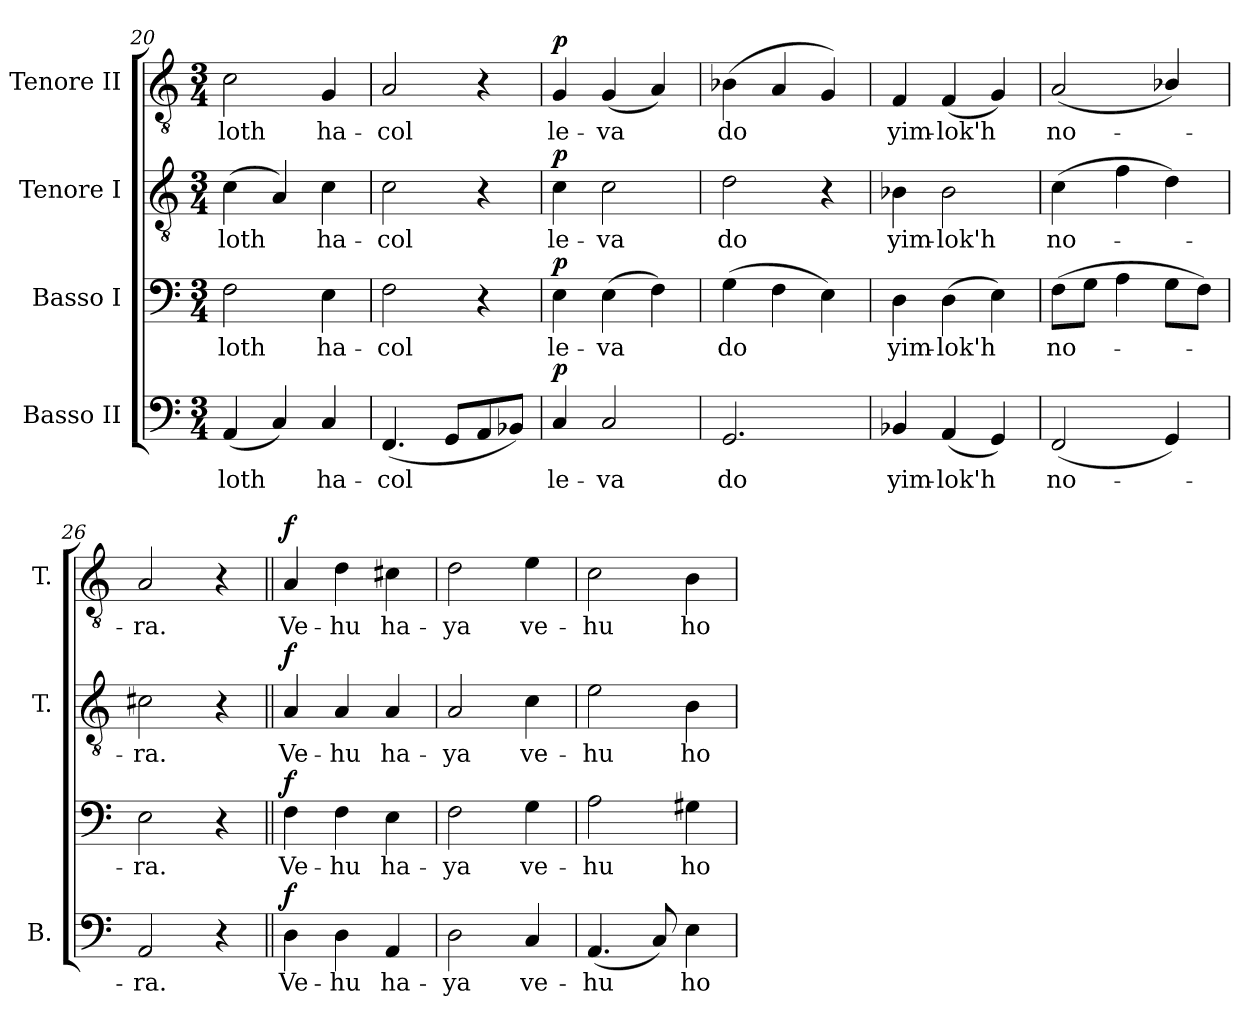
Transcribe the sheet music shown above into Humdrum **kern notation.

**kern	**text	**dynam	**kern	**text	**dynam	**kern	**text	**dynam	**kern	**text	**dynam
*part4	*part4	*part4	*part3	*part3	*part3	*part2	*part2	*part2	*part1	*part1	*part1
*staff4	*staff4	*staff4	*staff3	*staff3	*staff3	*staff2	*staff2	*staff2	*staff1	*staff1	*staff1
*I"Basso II	*	*	*I"Basso I	*	*	*I"Tenore I	*	*	*I"Tenore II	*	*
*I'B.	*	*	*	*	*	*I'T.	*	*	*I'T.	*	*
*clefF4	*	*	*clefF4	*	*	*clefGv2	*	*	*clefGv2	*	*
*	*	*	*	*	*	*ITrd7c12	*	*	*ITrd7c12	*	*
*k[]	*	*	*k[]	*	*	*k[]	*	*	*k[]	*	*
*C:	*	*	*C:	*	*	*C:	*	*	*C:	*	*
*M3/4	*	*	*M3/4	*	*	*M3/4	*	*	*M3/4	*	*
=20	=20	=20	=20	=20	=20	=20	=20	=20	=20	=20	=20
!	!LO:LY:b:color=#000000	!	!	!	!	!	!	!	!	!	!
!	!	!	!	!LO:LY:b:color=#000000	!	!	!	!	!	!	!
!	!	!	!	!	!	!	!LO:LY:b:color=#000000	!	!	!	!
!	!	!	!	!	!	!	!	!	!	!LO:LY:b:color=#000000	!
(4AAi/	-loth	.	2Fi\	-loth	.	(4Ci\	-loth	.	2Ci\	-loth	.
4Ci/)	.	.	.	.	.	4AAi/)	.	.	.	.	.
!	!LO:LY:b:color=#000000	!	!	!	!	!	!	!	!	!	!
!	!	!	!	!LO:LY:b:color=#000000	!	!	!	!	!	!	!
!	!	!	!	!	!	!	!LO:LY:b:color=#000000	!	!	!	!
!	!	!	!	!	!	!	!	!	!	!LO:LY:b:color=#000000	!
4Ci/	ha-	.	4Ei\	ha-	.	4Ci\	ha-	.	4GGi/	ha-	.
=21	=21	=21	=21	=21	=21	=21	=21	=21	=21	=21	=21
!	!LO:LY:b:color=#000000	!	!	!	!	!	!	!	!	!	!
!	!	!	!	!LO:LY:b:color=#000000	!	!	!	!	!	!	!
!	!	!	!	!	!	!	!LO:LY:b:color=#000000	!	!	!	!
!	!	!	!	!	!	!	!	!	!	!LO:LY:b:color=#000000	!
(4.FFi/	-col	.	2Fi\	-col	.	2Ci\	-col	.	2AAi/	-col	.
8GGi/L	.	.	.	.	.	.	.	.	.	.	.
8AAi/	.	.	4r	.	.	4r	.	.	4r	.	.
8BB-Xi/J)	.	.	.	.	.	.	.	.	.	.	.
=22	=22	=22	=22	=22	=22	=22	=22	=22	=22	=22	=22
!	!LO:LY:b:color=#000000	!	!	!	!	!	!	!	!	!	!
!	!	!	!	!LO:LY:b:color=#000000	!	!	!	!	!	!	!
!	!	!	!	!	!	!	!LO:LY:b:color=#000000	!	!	!	!
!	!	!	!	!	!	!	!	!	!	!LO:LY:b:color=#000000	!
4Ci/	le-	p	4Ei\	le-	p	4Ci\	le-	p	4GGi/	le-	p
!	!LO:LY:b:color=#000000	!	!	!	!	!	!	!	!	!	!
!	!	!	!	!LO:LY:b:color=#000000	!	!	!	!	!	!	!
!	!	!	!	!	!	!	!LO:LY:b:color=#000000	!	!	!	!
!	!	!	!	!	!	!	!	!	!	!LO:LY:b:color=#000000	!
2Ci/	-va	.	(4Ei\	-va	.	2Ci\	-va	.	(4GGi/	-va	.
.	.	.	4Fi\)	.	.	.	.	.	4AAi/)	.	.
=23	=23	=23	=23	=23	=23	=23	=23	=23	=23	=23	=23
!	!LO:LY:b:color=#000000	!	!	!	!	!	!	!	!	!	!
!	!	!	!	!LO:LY:b:color=#000000	!	!	!	!	!	!	!
!	!	!	!	!	!	!	!LO:LY:b:color=#000000	!	!	!	!
!	!	!	!	!	!	!	!	!	!	!LO:LY:b:color=#000000	!
2.GGi/	do	.	(4Gi\	do	.	2Di\	do	.	(4BB-Xi\	do	.
.	.	.	4Fi\	.	.	.	.	.	4AAi/	.	.
.	.	.	4Ei\)	.	.	4r	.	.	4GGi/)	.	.
!!LO:PB:g=z
=24	=24	=24	=24	=24	=24	=24	=24	=24	=24	=24	=24
!	!LO:LY:b:color=#000000	!	!	!	!	!	!	!	!	!	!
!	!	!	!	!LO:LY:b:color=#000000	!	!	!	!	!	!	!
!	!	!	!	!	!	!	!LO:LY:b:color=#000000	!	!	!	!
!	!	!	!	!	!	!	!	!	!	!LO:LY:b:color=#000000	!
4BB-Xi/	yim-	.	4Di\	yim-	.	4BB-Xi\	yim-	.	4FFi/	yim-	.
!	!LO:LY:b:color=#000000	!	!	!	!	!	!	!	!	!	!
!	!	!	!	!LO:LY:b:color=#000000	!	!	!	!	!	!	!
!	!	!	!	!	!	!	!LO:LY:b:color=#000000	!	!	!	!
!	!	!	!	!	!	!	!	!	!	!LO:LY:b:color=#000000	!
(4AAi/	-lok'h	.	(4Di\	-lok'h	.	2BB-i\	-lok'h	.	(4FFi/	-lok'h	.
4GGi/)	.	.	4Ei\)	.	.	.	.	.	4GGi/)	.	.
=25	=25	=25	=25	=25	=25	=25	=25	=25	=25	=25	=25
!	!LO:LY:b:color=#000000	!	!	!	!	!	!	!	!	!	!
!	!	!	!	!LO:LY:b:color=#000000	!	!	!	!	!	!	!
!	!	!	!	!	!	!	!LO:LY:b:color=#000000	!	!	!	!
!	!	!	!	!	!	!	!	!	!	!LO:LY:b:color=#000000	!
(2FFi/	no-	.	(8Fi\L	no-	.	(4Ci\	no-	.	(2AAi/	no-	.
.	.	.	8Gi\J	.	.	.	.	.	.	.	.
.	.	.	4Ai\	.	.	4Fi\	.	.	.	.	.
4GGi/)	.	.	8Gi\L	.	.	4Di\)	.	.	4BB-Xi/)	.	.
.	.	.	8Fi\J)	.	.	.	.	.	.	.	.
=26	=26	=26	=26	=26	=26	=26	=26	=26	=26	=26	=26
!	!LO:LY:b:color=#000000	!	!	!	!	!	!	!	!	!	!
!	!	!	!	!LO:LY:b:color=#000000	!	!	!	!	!	!	!
!	!	!	!	!	!	!	!LO:LY:b:color=#000000	!	!	!	!
!	!	!	!	!	!	!	!	!	!	!LO:LY:b:color=#000000	!
2AAi/	-ra.	.	2Ei\	-ra.	.	2C#Xi\	-ra.	.	2AAi/	-ra.	.
4r	.	.	4r	.	.	4r	.	.	4r	.	.
=27||	=27||	=27||	=27||	=27||	=27||	=27||	=27||	=27||	=27||	=27||	=27||
!	!LO:LY:b:color=#000000	!	!	!	!	!	!	!	!	!	!
!	!	!	!	!LO:LY:b:color=#000000	!	!	!	!	!	!	!
!	!	!	!	!	!	!	!LO:LY:b:color=#000000	!	!	!	!
!	!	!	!	!	!	!	!	!	!	!LO:LY:b:color=#000000	!
4Di\	Ve-	f	4Fi\	Ve-	f	4AAi/	Ve-	f	4AAi/	Ve-	f
!	!LO:LY:b:color=#000000	!	!	!	!	!	!	!	!	!	!
!	!	!	!	!LO:LY:b:color=#000000	!	!	!	!	!	!	!
!	!	!	!	!	!	!	!LO:LY:b:color=#000000	!	!	!	!
!	!	!	!	!	!	!	!	!	!	!LO:LY:b:color=#000000	!
4Di\	-hu	.	4Fi\	-hu	.	4AAi/	-hu	.	4Di\	-hu	.
!	!LO:LY:b:color=#000000	!	!	!	!	!	!	!	!	!	!
!	!	!	!	!LO:LY:b:color=#000000	!	!	!	!	!	!	!
!	!	!	!	!	!	!	!LO:LY:b:color=#000000	!	!	!	!
!	!	!	!	!	!	!	!	!	!	!LO:LY:b:color=#000000	!
4AAi/	ha-	.	4Ei\	ha-	.	4AAi/	ha-	.	4C#Xi\	ha-	.
=28	=28	=28	=28	=28	=28	=28	=28	=28	=28	=28	=28
!	!LO:LY:b:color=#000000	!	!	!	!	!	!	!	!	!	!
!	!	!	!	!LO:LY:b:color=#000000	!	!	!	!	!	!	!
!	!	!	!	!	!	!	!LO:LY:b:color=#000000	!	!	!	!
!	!	!	!	!	!	!	!	!	!	!LO:LY:b:color=#000000	!
2Di\	-ya	.	2Fi\	-ya	.	2AAi/	-ya	.	2Di\	-ya	.
!	!LO:LY:b:color=#000000	!	!	!	!	!	!	!	!	!	!
!	!	!	!	!LO:LY:b:color=#000000	!	!	!	!	!	!	!
!	!	!	!	!	!	!	!LO:LY:b:color=#000000	!	!	!	!
!	!	!	!	!	!	!	!	!	!	!LO:LY:b:color=#000000	!
4Ci/	ve-	.	4Gi\	ve-	.	4Ci\	ve-	.	4Ei\	ve-	.
=29	=29	=29	=29	=29	=29	=29	=29	=29	=29	=29	=29
!	!LO:LY:b:color=#000000	!	!	!	!	!	!	!	!	!	!
!	!	!	!	!LO:LY:b:color=#000000	!	!	!	!	!	!	!
!	!	!	!	!	!	!	!LO:LY:b:color=#000000	!	!	!	!
!	!	!	!	!	!	!	!	!	!	!LO:LY:b:color=#000000	!
(4.AAi/	-hu	.	2Ai\	-hu	.	2Ei\	-hu	.	2Ci\	-hu	.
8Ci/)	.	.	.	.	.	.	.	.	.	.	.
!	!LO:LY:b:color=#000000	!	!	!	!	!	!	!	!	!	!
!	!	!	!	!LO:LY:b:color=#000000	!	!	!	!	!	!	!
!	!	!	!	!	!	!	!LO:LY:b:color=#000000	!	!	!	!
!	!	!	!	!	!	!	!	!	!	!LO:LY:b:color=#000000	!
4Ei\	ho-	.	4G#Xi\	ho-	.	4BBi\	ho-	.	4BBi\	ho-	.
=	=	=	=	=	=	=	=	=	=	=	=
*-	*-	*-	*-	*-	*-	*-	*-	*-	*-	*-	*-
